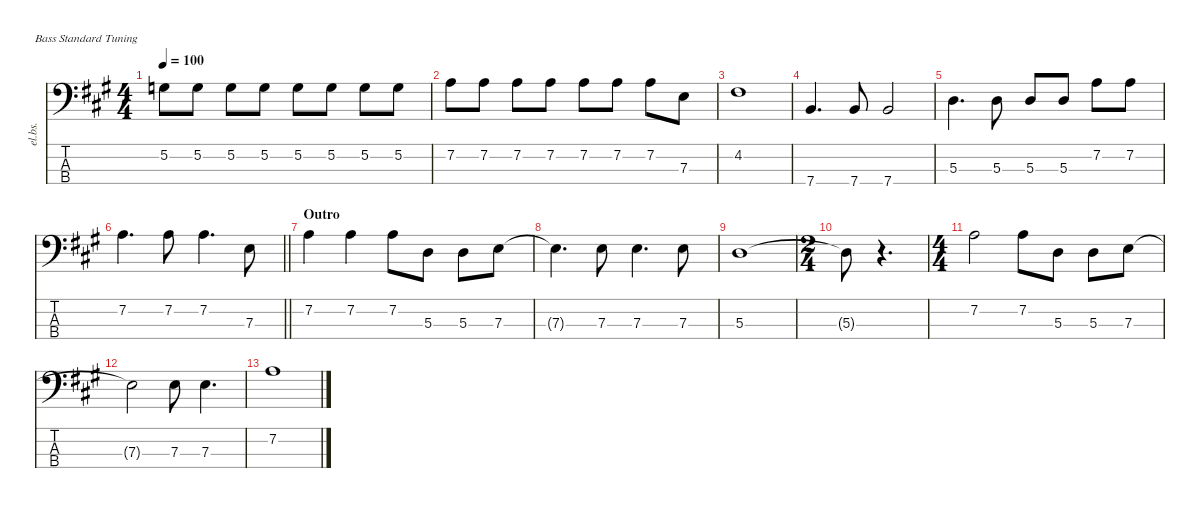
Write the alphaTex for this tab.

\defaultSystemsLayout 4
\hideDynamics
\bracketExtendMode nobrackets
\otherSystemsTrackNameOrientation horizontal
\track ("Bass" "el.bs.") {instrument electricbasspick}
\staff {score tabs}
\tuning (G2 D2 A1 E1)
\ts (4 4)
\tempo 100
\clef f4
\ks a
5.2{acc forcenatural}.8{dy f beam Down} 5.2{acc forcenatural}.8{beam Down} 5.2{acc forcenatural}.8{beam Down} 5.2{acc forcenatural}.8{beam Down} 5.2{acc forcenatural}.8{beam Down} 5.2{acc forcenatural}.8{beam Down} 5.2{acc forcenatural}.8{beam Down} 5.2{acc forcenatural}.8{beam Down} |
7.2{acc forcenatural}.8{beam Down} 7.2{acc forcenatural}.8{beam Down} 7.2{acc forcenatural}.8{beam Down} 7.2{acc forcenatural}.8{beam Down} 7.2{acc forcenatural}.8{beam Down} 7.2{acc forcenatural}.8{beam Down} 7.2{acc forcenatural}.8{beam Down} 7.3{acc forcenatural}.8{beam Down} |
4.2{acc #}.1{beam Down} |
7.4{acc forcenatural}.4{d beam Up} 7.4{acc forcenatural}.8{beam Up} 7.4{acc forcenatural}.2{beam Up} |
5.3{acc forcenatural}.4{d beam Down} 5.3{acc forcenatural}.8{beam Down} 5.3{acc forcenatural}.8{beam Up} 5.3{acc forcenatural}.8{beam Up} 7.2{acc forcenatural}.8{beam Down} 7.2{acc forcenatural}.8{beam Down} |
\barLineRight lightlight
7.2{acc forcenatural}.4{d beam Down} 7.2{acc forcenatural}.8{beam Down} 7.2{acc forcenatural}.4{d beam Down} 7.3{acc forcenatural}.8{beam Down} |
\section ("" "Outro")
7.2{acc forcenatural}.4{beam Down} 7.2{acc forcenatural}.4{beam Down} 7.2{acc forcenatural}.8{beam Down} 5.3{acc forcenatural}.8{beam Down} 5.3{acc forcenatural}.8{beam Down} 7.3{acc forcenatural}.8{beam Down} |
7.3{t acc forcenatural}.4{d beam Down} 7.3{acc forcenatural}.8{beam Down} 7.3{acc forcenatural}.4{d beam Down} 7.3{acc forcenatural}.8{beam Down} |
5.3{acc forcenatural}.1{beam Down} |
\ts (2 4)
\beaming (8 2 2)
5.3{t acc forcenatural}.8{beam Down} r.4{d beam Down} |
\ts (4 4)
\beaming (8 2 2 2 2)
7.2{acc forcenatural}.2{beam Down} 7.2{acc forcenatural}.8{beam Down} 5.3{acc forcenatural}.8{beam Down} 5.3{acc forcenatural}.8{beam Down} 7.3{acc forcenatural}.8{beam Down} |
7.3{t acc forcenatural}.2{beam Down} 7.3{acc forcenatural}.8{beam Down} 7.3{acc forcenatural}.4{d beam Down} |
7.2{acc forcenatural}.1{beam Down}
